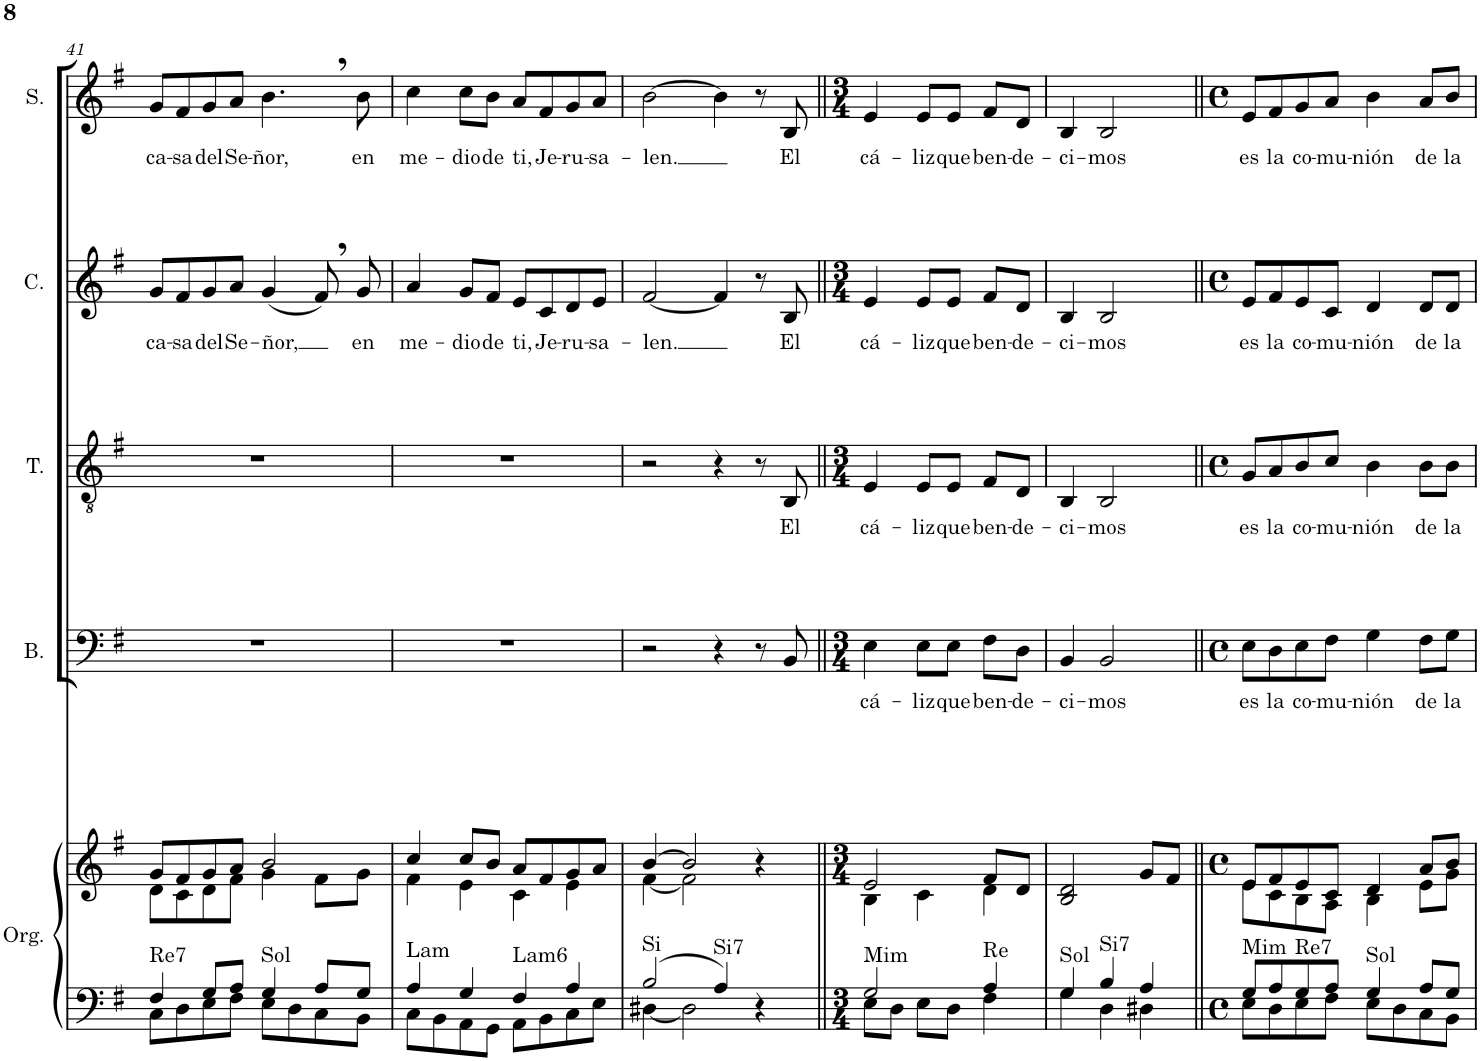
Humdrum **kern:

**kern	**kern	**harte	**kern	**text	**kern	**text	**kern	**text	**kern	**text
*part5	*part5	*part5	*part4	*part4	*part3	*part3	*part2	*part2	*part1	*part1
*staff6	*staff5	*	*staff4	*staff4	*staff3	*staff3	*staff2	*staff2	*staff1	*staff1
*I"Órgano	*	*	*I"Bajo	*	*I"Tenor	*	*I"Contralto	*	*I"Soprano	*
*	*	*	*I'B.	*	*I'T.	*	*I'C.	*	*I'S.	*
!!LO:PB:g=z
*clefF4	*clefG2	*	*clefF4	*	*clefGv2	*	*clefG2	*	*clefG2	*
*k[f#]	*k[f#]	*	*k[f#]	*	*k[f#]	*	*k[f#]	*	*k[f#]	*
*M4/4	*M4/4	*	*M4/4	*	*M4/4	*	*M4/4	*	*M4/4	*
*met(c)	*met(c)	*	*met(c)	*	*met(c)	*	*met(c)	*	*met(c)	*
=41	=41	=41	=41	=41	=41	=41	=41	=41	=41	=41
*^	*^	*	*	*	*	*	*	*	*	*
!	!	!	!	!LO:H:kt=Re7	!	!	!	!	!	!LO:LY:b	!	!LO:LY:b
4F#/	8C\L	8g/L	8d\L	N	1r	.	1r	.	8g/L	ca-	8g/L	ca-
!	!	!	!	!	!	!	!	!	!	!LO:LY:b	!	!LO:LY:b
.	8D\	8f#/	8c\	.	.	.	.	.	8f#/	-sa	8f#/	-sa
!	!	!	!	!	!	!	!	!	!	!LO:LY:b	!	!LO:LY:b
8G/L	8E\	8g/	8d\	.	.	.	.	.	8g/	del	8g/	del
!	!	!	!	!	!	!	!	!	!	!LO:LY:b	!	!LO:LY:b
8A/J	8F#\J	8a/J	8f#\J	.	.	.	.	.	8a/J	Se-	8a/J	Se-
!	!	!	!	!LO:H:kt=Sol	!	!	!	!	!	!LO:LY:b	!	!LO:LY:b
4G/	8E\L	2b/	4g\	N	.	.	.	.	(4g/	-ñor,	4.b,\	-ñor,
.	8D\	.	.	.	.	.	.	.	.	.	.	.
8A/L	8C\	.	8f#\L	.	.	.	.	.	8f#,/)	.	.	.
!	!	!	!	!	!	!	!	!	!	!LO:LY:b	!	!LO:LY:b
8G/J	8BB\J	.	8g\J	.	.	.	.	.	8g/	en	8b\	en
=42	=42	=42	=42	=42	=42	=42	=42	=42	=42	=42	=42	=42
!	!	!	!	!LO:H:kt=Lam	!	!	!	!	!	!LO:LY:b	!	!LO:LY:b
4A/	8C\L	4cc/	4f#\	N	1r	.	1r	.	4a/	me-	4cc\	me-
.	8BB\	.	.	.	.	.	.	.	.	.	.	.
!	!	!	!	!	!	!	!	!	!	!LO:LY:b	!	!LO:LY:b
4G/	8AA\	8cc/L	4e\	.	.	.	.	.	8g/L	-dio	8cc\L	-dio
!	!	!	!	!	!	!	!	!	!	!LO:LY:b	!	!LO:LY:b
.	8GG\J	8b/J	.	.	.	.	.	.	8f#/J	de	8b\J	de
!	!	!	!	!LO:H:kt=Lam6	!	!	!	!	!	!LO:LY:b	!	!LO:LY:b
4F#/	8AA\L	8a/L	4c\	N	.	.	.	.	8e/L	ti,	8a/L	ti,
!	!	!	!	!	!	!	!	!	!	!LO:LY:b	!	!LO:LY:b
.	8BB\	8f#/	.	.	.	.	.	.	8c/	Je-	8f#/	Je-
!	!	!	!	!	!	!	!	!	!	!LO:LY:b	!	!LO:LY:b
4A/	8C\	8g/	4e\	.	.	.	.	.	8d/	-ru-	8g/	-ru-
!	!	!	!	!	!	!	!	!	!	!LO:LY:b	!	!LO:LY:b
.	8E\J	8a/J	.	.	.	.	.	.	8e/J	-sa-	8a/J	-sa-
=43	=43	=43	=43	=43	=43	=43	=43	=43	=43	=43	=43	=43
!	!	!	!	!LO:H:kt=Si	!	!	!	!	!	!LO:LY:b	!	!LO:LY:b
*	*	*	*^	*	*	*	*	*	*	*	*	*
2B/	[4D#X\	[4b/	[4f#\	2ryy	N	2r	.	2r	.	[2f#/	-len.	[2b\	-len.
.	2D#\]	2b/]	2f#\]	.	.	.	.	.	.	.	.	.	.
!	!	!	!	!	!LO:H:kt=Si7	!	!	!	!	!	!	!	!
4A/	.	.	.	2ryy	N	4r	.	4r	.	4f#/]	.	4b\]	.
4r	4ryy	4r	4ryy	.	.	8r	.	8r	.	8r	.	8r	.
!	!	!	!	!	!	!	!	!	!LO:LY:b	!	!LO:LY:b	!	!LO:LY:b
.	.	.	.	.	.	8BB/	.	8BB/	El	8B/	El	8B/	El
*	*	*v	*v	*v	*	*	*	*	*	*	*	*	*
=44||	=44||	=44||	=44||	=44||	=44||	=44||	=44||	=44||	=44||	=44||	=44||
*M3/4	*	*M3/4	*	*M3/4	*	*M3/4	*	*M3/4	*	*M3/4	*
*	*	*^	*	*	*	*	*	*	*	*	*
*	*	*	*^	*	*	*	*	*	*	*	*	*
!	!	!	!	!	!LO:H:kt=Mim	!	!LO:LY:b	!	!LO:LY:b	!	!LO:LY:b	!	!LO:LY:b
*	*	*	*v	*v	*	*	*	*	*	*	*	*	*
2G/	8E\L	2e/	4B\	N	4E\	cá-	4E/	cá-	4e/	cá-	4e/	cá-
.	8D\J	.	.	.	.	.	.	.	.	.	.	.
!	!	!	!	!	!	!LO:LY:b	!	!LO:LY:b	!	!LO:LY:b	!	!LO:LY:b
.	8E\L	.	4c\	.	8E\L	-liz	8E/L	-liz	8e/L	-liz	8e/L	-liz
!	!	!	!	!	!	!LO:LY:b	!	!LO:LY:b	!	!LO:LY:b	!	!LO:LY:b
.	8D\J	.	.	.	8E\J	que	8E/J	que	8e/J	que	8e/J	que
!	!	!	!	!LO:H:kt=Re	!	!LO:LY:b	!	!LO:LY:b	!	!LO:LY:b	!	!LO:LY:b
4A/	4F#\	8f#/L	4d\	N	8F#\L	ben-	8F#/L	ben-	8f#/L	ben-	8f#/L	ben-
!	!	!	!	!	!	!LO:LY:b	!	!LO:LY:b	!	!LO:LY:b	!	!LO:LY:b
.	.	8d/J	.	.	8D\J	-de-	8D/J	-de-	8d/J	-de-	8d/J	-de-
=45	=45	=45	=45	=45	=45	=45	=45	=45	=45	=45	=45	=45
!	!	!	!	!LO:H:kt=Sol	!	!LO:LY:b	!	!LO:LY:b	!	!LO:LY:b	!	!LO:LY:b
4G/	4G\	2B/ 2d/	4ryy	N	4BB/	-ci-	4BB/	-ci-	4B/	-ci-	4B/	-ci-
!	!	!	!	!LO:H:kt=Si7	!	!LO:LY:b	!	!LO:LY:b	!	!LO:LY:b	!	!LO:LY:b
4B/	4D\	.	2ryy	N	2BB/	-mos	2BB/	-mos	2B/	-mos	2B/	-mos
4A/	4D#X\	8g/L	.	.	.	.	.	.	.	.	.	.
.	.	8f#/J	.	.	.	.	.	.	.	.	.	.
=46||	=46||	=46||	=46||	=46||	=46||	=46||	=46||	=46||	=46||	=46||	=46||	=46||
*M4/4	*	*M4/4	*	*	*M4/4	*	*M4/4	*	*M4/4	*	*M4/4	*
*met(c)	*	*met(c)	*	*	*met(c)	*	*met(c)	*	*met(c)	*	*met(c)	*
!	!	!	!	!LO:H:kt=Mim	!	!LO:LY:b	!	!LO:LY:b	!	!LO:LY:b	!	!LO:LY:b
8G/L	8E\L	8e/L	8e\L	N	8E\L	es	8G/L	es	8e/L	es	8e/L	es
!	!	!	!	!	!	!LO:LY:b	!	!LO:LY:b	!	!LO:LY:b	!	!LO:LY:b
8A/	8D\	8f#/	8c\	.	8D\	la	8A/	la	8f#/	la	8f#/	la
!	!	!	!	!LO:H:kt=Re7	!	!LO:LY:b	!	!LO:LY:b	!	!LO:LY:b	!	!LO:LY:b
8G/	8E\	8e/	8B\	N	8E\	co-	8B/	co-	8e/	co-	8g/	co-
!	!	!	!	!	!	!LO:LY:b	!	!LO:LY:b	!	!LO:LY:b	!	!LO:LY:b
8A/J	8F#\J	8c/J	8A\J	.	8F#\J	-mu-	8c/J	-mu-	8c/J	-mu-	8a/J	-mu-
!	!	!	!	!LO:H:kt=Sol	!	!LO:LY:b	!	!LO:LY:b	!	!LO:LY:b	!	!LO:LY:b
4G/	8E\L	4d/	4B\	N	4G\	-nión	4B\	-nión	4d/	-nión	4b\	-nión
.	8D\	.	.	.	.	.	.	.	.	.	.	.
!	!	!	!	!	!	!LO:LY:b	!	!LO:LY:b	!	!LO:LY:b	!	!LO:LY:b
8A/L	8C\	8a/L	8e\L	.	8F#\L	de	8B\L	de	8d/L	de	8a/L	de
!	!	!	!	!	!	!LO:LY:b	!	!LO:LY:b	!	!LO:LY:b	!	!LO:LY:b
8G/J	8BB\J	8b/J	8g\J	.	8G\J	la	8B\J	la	8d/J	la	8b/J	la
*v	*v	*	*	*	*	*	*	*	*	*	*	*
*	*v	*v	*	*	*	*	*	*	*	*	*
=	=	=	=	=	=	=	=	=	=	=
*-	*-	*-	*-	*-	*-	*-	*-	*-	*-	*-
